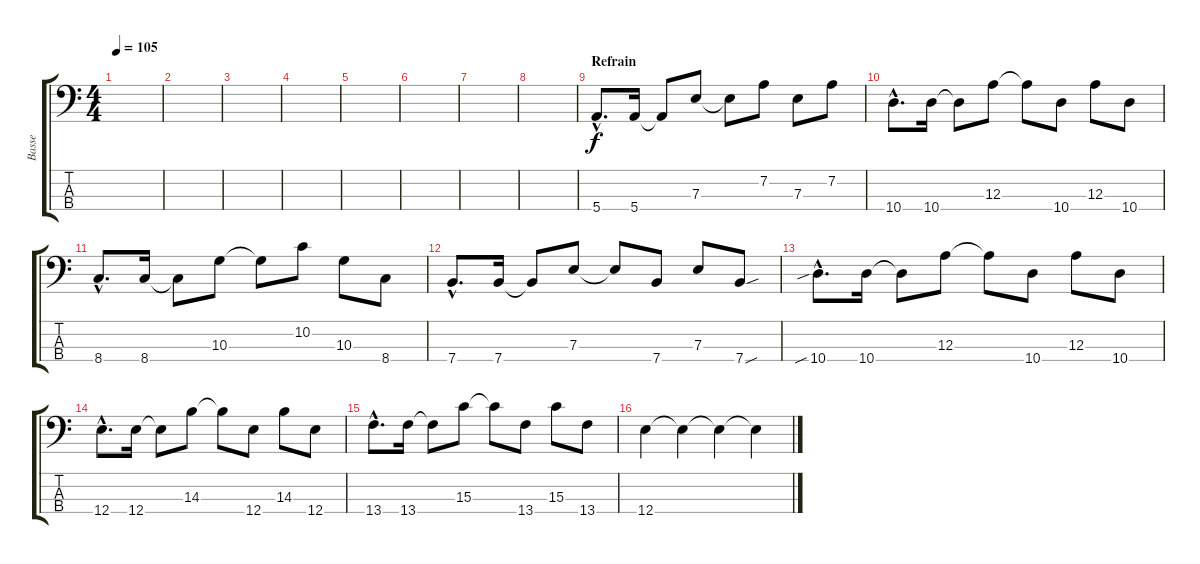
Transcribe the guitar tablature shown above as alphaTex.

\track ("Basse" "Basse") {instrument fretlessbass}
\staff {score tabs}
\tuning (G2 D2 A1 E1) {hide}
\ts (4 4)
\tempo 105
\clef f4
\ks c
|
|
|
|
|
|
|
|
\section ("" "Refrain")
5.4{hac}.8{d} 5.4.16 5.4{t}.8 7.3.8 7.3{t}.8 7.2.8 7.3.8 7.2.8 |
10.4{hac}.8{d} 10.4.16 10.4{t}.8 12.3.8 12.3{t}.8 10.4.8 12.3.8 10.4.8 |
8.4{hac}.8{d} 8.4.16 8.4{t}.8 10.3.8 10.3{t}.8 10.2.8 10.3.8 8.4.8 |
7.4{hac}.8{d} 7.4.16 7.4{t}.8 7.3.8 7.3{t}.8 7.4.8 7.3.8 7.4{sou}.8 |
10.4{sib hac}.8{d} 10.4.16 10.4{t}.8 12.3.8 12.3{t}.8 10.4.8 12.3.8 10.4.8 |
12.4{hac}.8{d} 12.4.16 12.4{t}.8 14.3.8 14.3{t}.8 12.4.8 14.3.8 12.4.8 |
13.4{hac}.8{d} 13.4.16 13.4{t}.8 15.3.8 15.3{t}.8 13.4.8 15.3.8 13.4.8 |
12.4.4 12.4{t}.4 12.4{t}.4 12.4{t}.4
